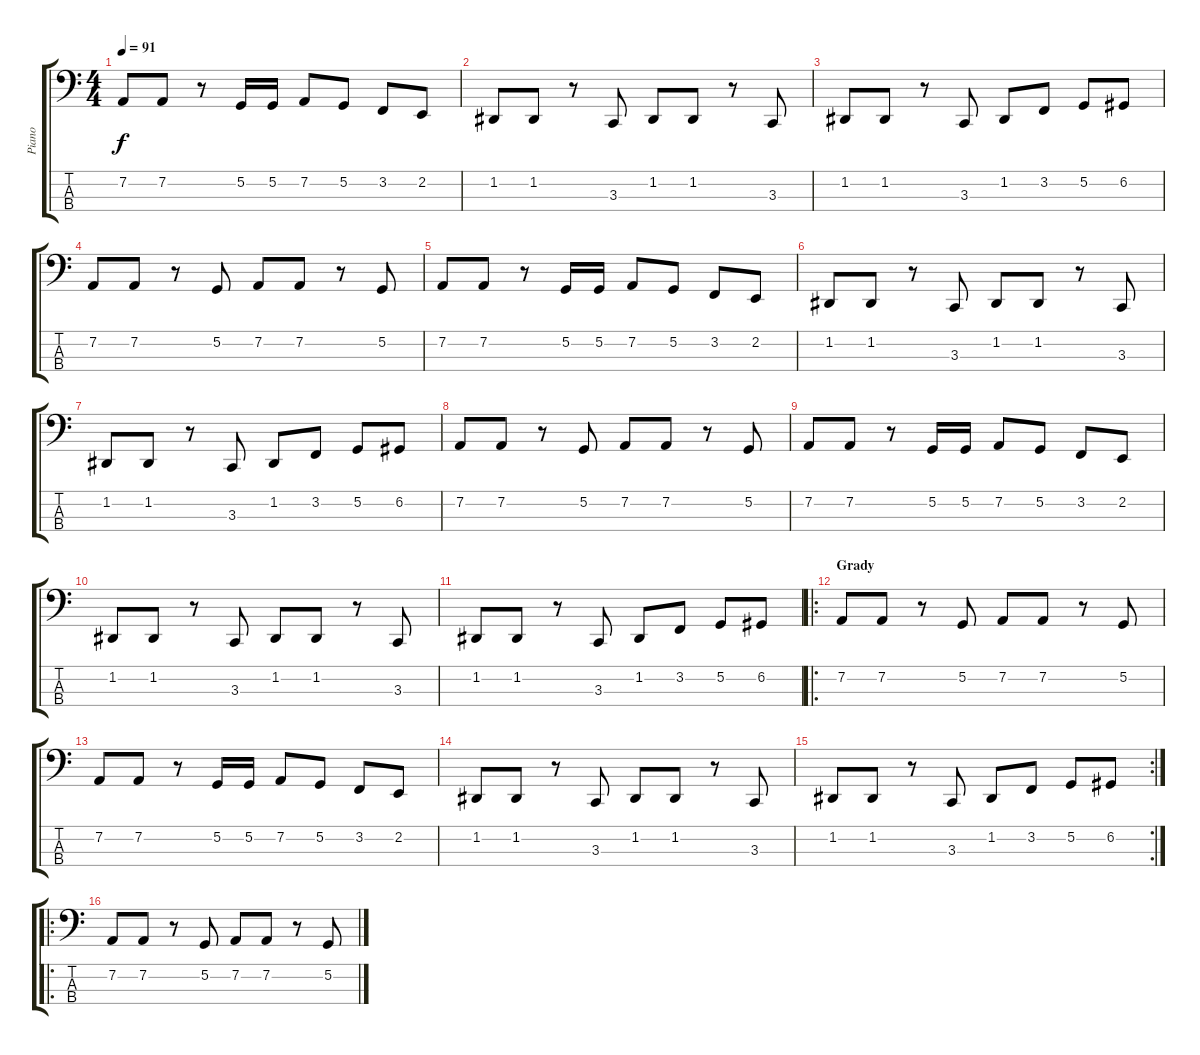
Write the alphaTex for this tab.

\track ("Piano" "Piano") {instrument electricgrandpiano}
\staff {score tabs}
\tuning (G2 D2 A1 E1) {hide}
\ts (4 4)
\tempo 91
\clef f4
\ks c
7.2.8{dy f} 7.2.8 r.8 5.2.16 5.2.16 7.2.8 5.2.8 3.2.8 2.2.8 |
1.2.8 1.2.8 r.8 3.3.8 1.2.8 1.2.8 r.8 3.3.8 |
1.2.8 1.2.8 r.8 3.3.8 1.2.8 3.2.8 5.2.8 6.2.8 |
7.2.8 7.2.8 r.8 5.2.8 7.2.8 7.2.8 r.8 5.2.8 |
7.2.8 7.2.8 r.8 5.2.16 5.2.16 7.2.8 5.2.8 3.2.8 2.2.8 |
1.2.8 1.2.8 r.8 3.3.8 1.2.8 1.2.8 r.8 3.3.8 |
1.2.8 1.2.8 r.8 3.3.8 1.2.8 3.2.8 5.2.8 6.2.8 |
7.2.8 7.2.8 r.8 5.2.8 7.2.8 7.2.8 r.8 5.2.8 |
7.2.8 7.2.8 r.8 5.2.16 5.2.16 7.2.8 5.2.8 3.2.8 2.2.8 |
1.2.8 1.2.8 r.8 3.3.8 1.2.8 1.2.8 r.8 3.3.8 |
1.2.8 1.2.8 r.8 3.3.8 1.2.8 3.2.8 5.2.8 6.2.8 |
\ro
\section ("" "Grady")
7.2.8 7.2.8 r.8 5.2.8 7.2.8 7.2.8 r.8 5.2.8 |
7.2.8 7.2.8 r.8 5.2.16 5.2.16 7.2.8 5.2.8 3.2.8 2.2.8 |
1.2.8 1.2.8 r.8 3.3.8 1.2.8 1.2.8 r.8 3.3.8 |
\rc 2
1.2.8 1.2.8 r.8 3.3.8 1.2.8 3.2.8 5.2.8 6.2.8 |
\ro
7.2.8 7.2.8 r.8 5.2.8 7.2.8 7.2.8 r.8 5.2.8
